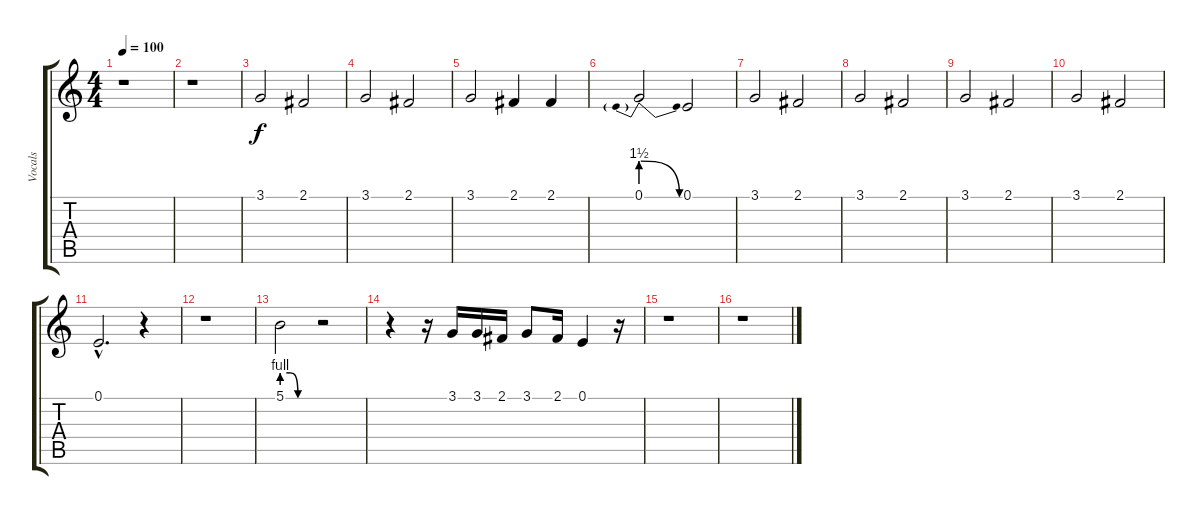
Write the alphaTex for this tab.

\track ("Vocals" "Vocals") {instrument violin}
\staff {score tabs}
\tuning (E4 B3 G3 D3 A2 E2) {hide}
\ts (4 4)
\tempo 100
\clef g2
\ks c
r.1{dy f} |
r.1 |
3.1.2 2.1.2 |
3.1.2 2.1.2 |
3.1.2 2.1.4 2.1.4 |
0.1{be (prebendrelease 0 6 60 0)}.2 0.1.2 |
3.1.2 2.1.2 |
3.1.2 2.1.2 |
3.1.2 2.1.2 |
3.1.2 2.1.2 |
0.1{hac}.2{d} r.4 |
r.1 |
5.1{be (custom 0 4 15 4 30 0 60 0)}.2 r.2 |
r.4 r.16 3.1.16 3.1.16 2.1.16 3.1.8 2.1.16 0.1.4 r.16 |
r.1 |
r.1
